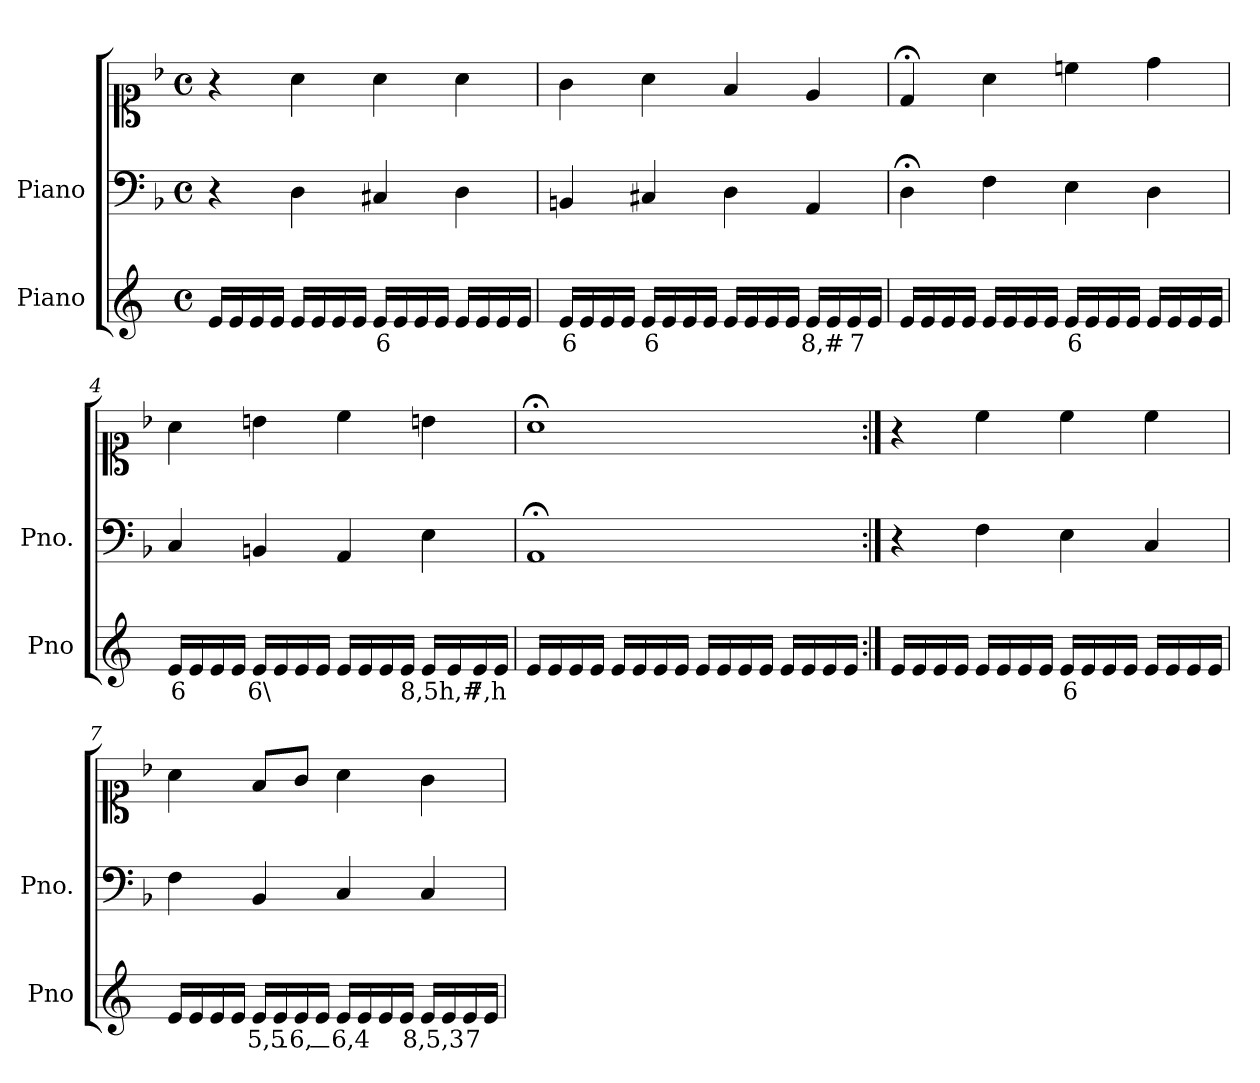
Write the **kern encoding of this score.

**kern	**text	**kern	**kern
*part2	*part2	*part1	*part1
*staff3	*staff3	*staff2	*staff1
*I"Piano	*	*I"Piano	*
*I'Pno	*	*I'Pno.	*
*clefG2	*	*clefF4	*clefC1
*k[]	*	*k[b-]	*k[b-]
*M4/4	*	*M4/4	*M4/4
*met(c)	*	*met(c)	*met(c)
=1	=1	=1	=1
16e/LL	.	4r	4r
16e/	.	.	.
16e/	.	.	.
16e/JJ	.	.	.
16e/LL	.	4D\	4a\
16e/	.	.	.
16e/	.	.	.
16e/JJ	.	.	.
!	!LO:LY:b	!	!
16e/LL	6	4C#X/	4a\
16e/	.	.	.
16e/	.	.	.
16e/JJ	.	.	.
16e/LL	.	4D\	4a\
16e/	.	.	.
16e/	.	.	.
16e/JJ	.	.	.
=2	=2	=2	=2
!	!LO:LY:b	!	!
16e/LL	6	4BBn/	4g\
16e/	.	.	.
16e/	.	.	.
16e/JJ	.	.	.
!	!LO:LY:b	!	!
16e/LL	6	4C#X/	4a\
16e/	.	.	.
16e/	.	.	.
16e/JJ	.	.	.
16e/LL	.	4D\	4f/
16e/	.	.	.
16e/	.	.	.
16e/JJ	.	.	.
!	!LO:LY:b	!	!
16e/LL	8,#	4AA/	4e/
16e/	.	.	.
!	!LO:LY:b	!	!
16e/	7	.	.
16e/JJ	.	.	.
=3	=3	=3	=3
16e/LL	.	4D;<\	4d;</
16e/	.	.	.
16e/	.	.	.
16e/JJ	.	.	.
16e/LL	.	4F\	4a\
16e/	.	.	.
16e/	.	.	.
16e/JJ	.	.	.
!	!LO:LY:b	!	!
16e/LL	6	4E\	4ccn\
16e/	.	.	.
16e/	.	.	.
16e/JJ	.	.	.
16e/LL	.	4D\	4dd\
16e/	.	.	.
16e/	.	.	.
16e/JJ	.	.	.
=4	=4	=4	=4
!	!LO:LY:b	!	!
16e/LL	6	4C/	4a\
16e/	.	.	.
16e/	.	.	.
16e/JJ	.	.	.
!	!LO:LY:b	!	!
16e/LL	6\	4BBn/	4bn\
16e/	.	.	.
16e/	.	.	.
16e/JJ	.	.	.
16e/LL	.	4AA/	4cc\
16e/	.	.	.
16e/	.	.	.
16e/JJ	.	.	.
!	!LO:LY:b	!	!
16e/LL	8,5h,#	4E\	4bn\
16e/	.	.	.
!	!LO:LY:b	!	!
16e/	7,h	.	.
16e/JJ	.	.	.
=5	=5	=5	=5
16e/LL	.	1AA;<	1a;<
16e/	.	.	.
16e/	.	.	.
16e/JJ	.	.	.
16e/LL	.	.	.
16e/	.	.	.
16e/	.	.	.
16e/JJ	.	.	.
16e/LL	.	.	.
16e/	.	.	.
16e/	.	.	.
16e/JJ	.	.	.
16e/LL	.	.	.
16e/	.	.	.
16e/	.	.	.
16e/JJ	.	.	.
=6:|!	=6:|!	=6:|!	=6:|!
16e/LL	.	4r	4r
16e/	.	.	.
16e/	.	.	.
16e/JJ	.	.	.
16e/LL	.	4F\	4cc\
16e/	.	.	.
16e/	.	.	.
16e/JJ	.	.	.
!	!LO:LY:b	!	!
16e/LL	6	4E\	4cc\
16e/	.	.	.
16e/	.	.	.
16e/JJ	.	.	.
16e/LL	.	4C/	4cc\
16e/	.	.	.
16e/	.	.	.
16e/JJ	.	.	.
=7	=7	=7	=7
16e/LL	.	4F\	4a\
16e/	.	.	.
16e/	.	.	.
16e/JJ	.	.	.
!	!LO:LY:b	!	!
16e/LL	5,5_	4BB-/	8f/L
16e/	.	.	.
!	!LO:LY:b	!	!
16e/	6,_	.	8g/J
16e/JJ	.	.	.
!	!LO:LY:b	!	!
16e/LL	6,4	4C/	4a\
16e/	.	.	.
16e/	.	.	.
16e/JJ	.	.	.
!	!LO:LY:b	!	!
16e/LL	8,5,3	4C/	4g\
16e/	.	.	.
!	!LO:LY:b	!	!
16e/	7	.	.
16e/JJ	.	.	.
=	=	=	=
*-	*-	*-	*-
